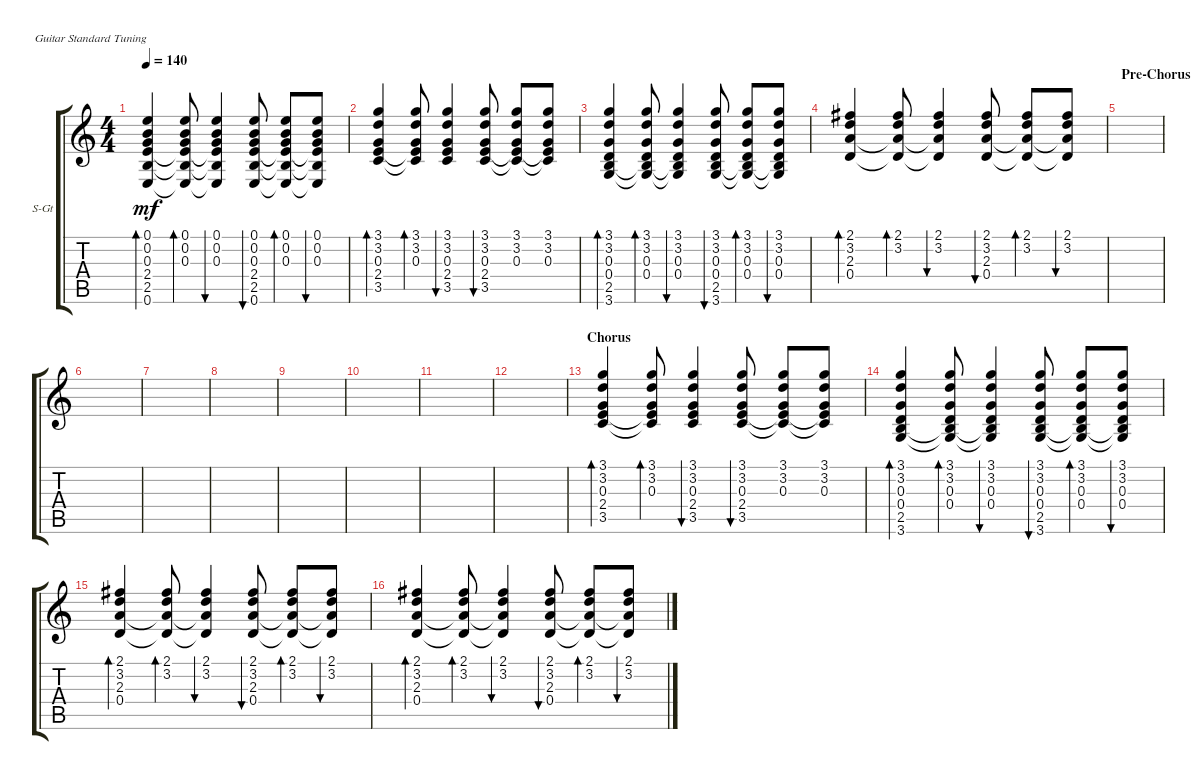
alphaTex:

\defaultSystemsLayout 4
\bracketExtendMode groupsimilarinstruments
\firstSystemTrackNameOrientation horizontal
\otherSystemsTrackNameOrientation horizontal
\track ("Steel Guitar" "S-Gt") {instrument acousticguitarsteel}
\staff {score tabs}
\tuning (E4 B3 G3 D3 A2 E2)
\ts (4 4)
\tempo 140
\clef g2
\ks c
(0.6 2.5 2.4 0.3 0.2 0.1).4{bd 30 dy mf} (0.6{t} 2.5{t} 2.4{t} 0.3 0.2 0.1).8{bd 30} (0.6{t} 2.5{t} 2.4{t} 0.3 0.2 0.1).4{bu 30} (0.6 2.5 2.4 0.3 0.2 0.1).8{bu 30} (0.6{t} 2.5{t} 2.4{t} 0.1 0.2 0.3).8{bd 30} (0.6{t} 2.5{t} 2.4{t} 0.3 0.2 0.1).8{bu 30} |
(3.5 2.4 0.3 3.2 3.1).4{bd 30} (3.5{t} 2.4{t} 0.3 3.1 3.2).8{bd 30} (3.5 2.4 0.3 3.2 3.1).4{bu 30} (3.5 2.4 0.3 3.2 3.1).8{bu 30} (3.5{t} 2.4{t} 0.3 3.2 3.1).8 (3.5{t} 2.4{t} 0.3 3.2 3.1).8 |
(2.5 0.4 0.3 3.2 3.1 3.6).4{bd 30} (2.5{t} 0.4 0.3 3.1 3.2 3.6{t}).8{bd 30} (2.5{t} 0.4 0.3 3.2 3.1 3.6{t}).4{bu 30} (2.5 0.4 0.3 3.2 3.1 3.6).8{bu 30} (2.5{t} 0.4 0.3 3.2 3.1 3.6{t}).8{bd 30} (2.5{t} 0.4 0.3 3.2 3.1 3.6{t}).8{bu 30} |
(0.4 2.3 3.2 2.1).4{bd 30} (0.4{t} 2.3{t} 2.1 3.2).8{bd 30} (0.4{t} 2.3{t} 3.2 2.1).4{bu 30} (0.4 2.3 3.2 2.1).8{bu 30} (0.4{t} 2.3{t} 3.2 2.1).8{bd 30} (0.4{t} 2.3{t} 3.2 2.1).8{bu 30} |
\section ("" "Pre-Chorus")
|
|
|
|
|
|
|
|
\section ("" "Chorus")
(3.5 2.4 0.3 3.2 3.1).4{bd 30} (3.5{t} 2.4{t} 0.3 3.1 3.2).8{bd 30} (3.5 2.4 0.3 3.2 3.1).4{bu 30} (3.5 2.4 0.3 3.2 3.1).8{bu 30} (3.5{t} 2.4{t} 0.3 3.2 3.1).8 (3.5{t} 2.4{t} 0.3 3.2 3.1).8 |
(2.5 0.4 0.3 3.2 3.1 3.6).4{bd 30} (2.5{t} 0.4 0.3 3.1 3.2 3.6{t}).8{bd 30} (2.5{t} 0.4 0.3 3.2 3.1 3.6{t}).4{bu 30} (2.5 0.4 0.3 3.2 3.1 3.6).8{bu 30} (2.5{t} 0.4 0.3 3.2 3.1 3.6{t}).8{bd 30} (2.5{t} 0.4 0.3 3.2 3.1 3.6{t}).8{bu 30} |
(0.4 2.3 3.2 2.1).4{bd 30} (0.4{t} 2.3{t} 2.1 3.2).8{bd 30} (0.4{t} 2.3{t} 3.2 2.1).4{bu 30} (0.4 2.3 3.2 2.1).8{bu 30} (0.4{t} 2.3{t} 3.2 2.1).8{bd 30} (0.4{t} 2.3{t} 3.2 2.1).8{bu 30} |
(0.4 2.3 3.2 2.1).4{bd 30} (0.4{t} 2.3{t} 2.1 3.2).8{bd 30} (0.4{t} 2.3{t} 3.2 2.1).4{bu 30} (0.4 2.3 3.2 2.1).8{bu 30} (0.4{t} 2.3{t} 3.2 2.1).8{bd 30} (0.4{t} 2.3{t} 3.2 2.1).8{bu 30}
